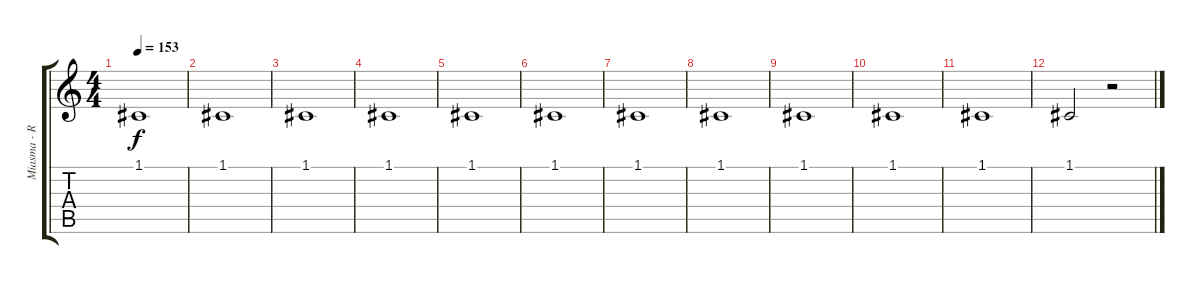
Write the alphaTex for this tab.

\track ("Miasma - Reverse Cymbal (Reverse Cymbal)" "Miasma - R") {instrument viola}
\staff {score tabs}
\tuning (C4 G3 Eb3 Bb2 F2 C2) {hide}
\ts (4 4)
\tempo 153
\clef g2
\ks c
1.1.1{dy f} |
1.1.1 |
1.1.1 |
1.1.1 |
1.1.1 |
1.1.1 |
1.1.1 |
1.1.1 |
1.1.1 |
1.1.1 |
1.1.1 |
1.1.2 r.2
